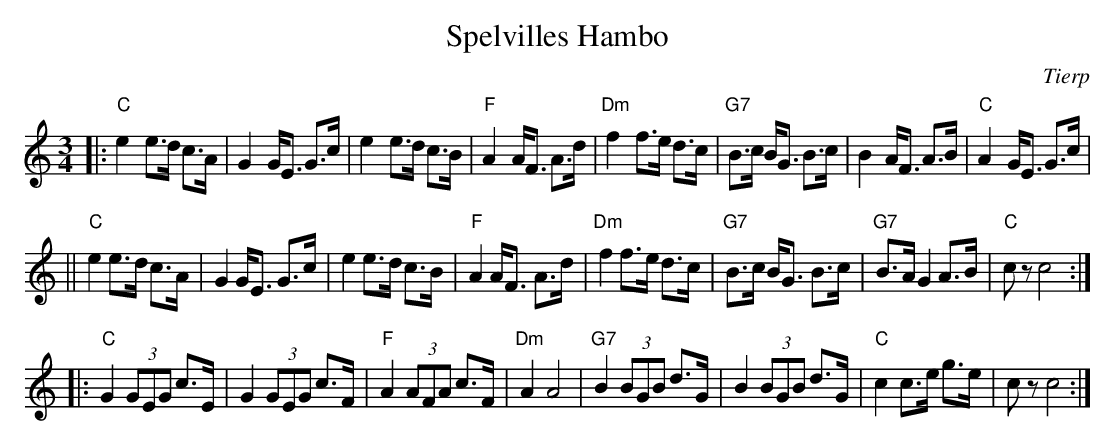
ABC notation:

X:1
T: Spelvilles Hambo
O: Tierp
M: 3/4
L: 1/8
K: C
|: "C"e2 e>d c>A    | G2 G<E G>c      | e2 e>d c>B      | "F"A2 A<F A>d \
|  "Dm"f2 f>e d>c   | "G7"B>c B<G B>c | B2 A<F A>B      | "C"A2 G<E G>c |
||  "C"e2 e>d c>A   | G2 G<E G>c      | e2 e>d c>B      | "F"A2 A<F A>d \
|  "Dm"f2 f>e d>c   | "G7"B>c B<G B>c | "G7"B>A G2 A>B  | "C"cz c4 :|
|: "C"G2 (3GEG c>E  | G2 (3GEG c>F    | "F"A2 (3AFA c>F | "Dm"A2 A4 \
|  "G7"B2 (3BGB d>G | B2 (3BGB d>G    | "C"c2 c>e g>e   | cz c4 :|
